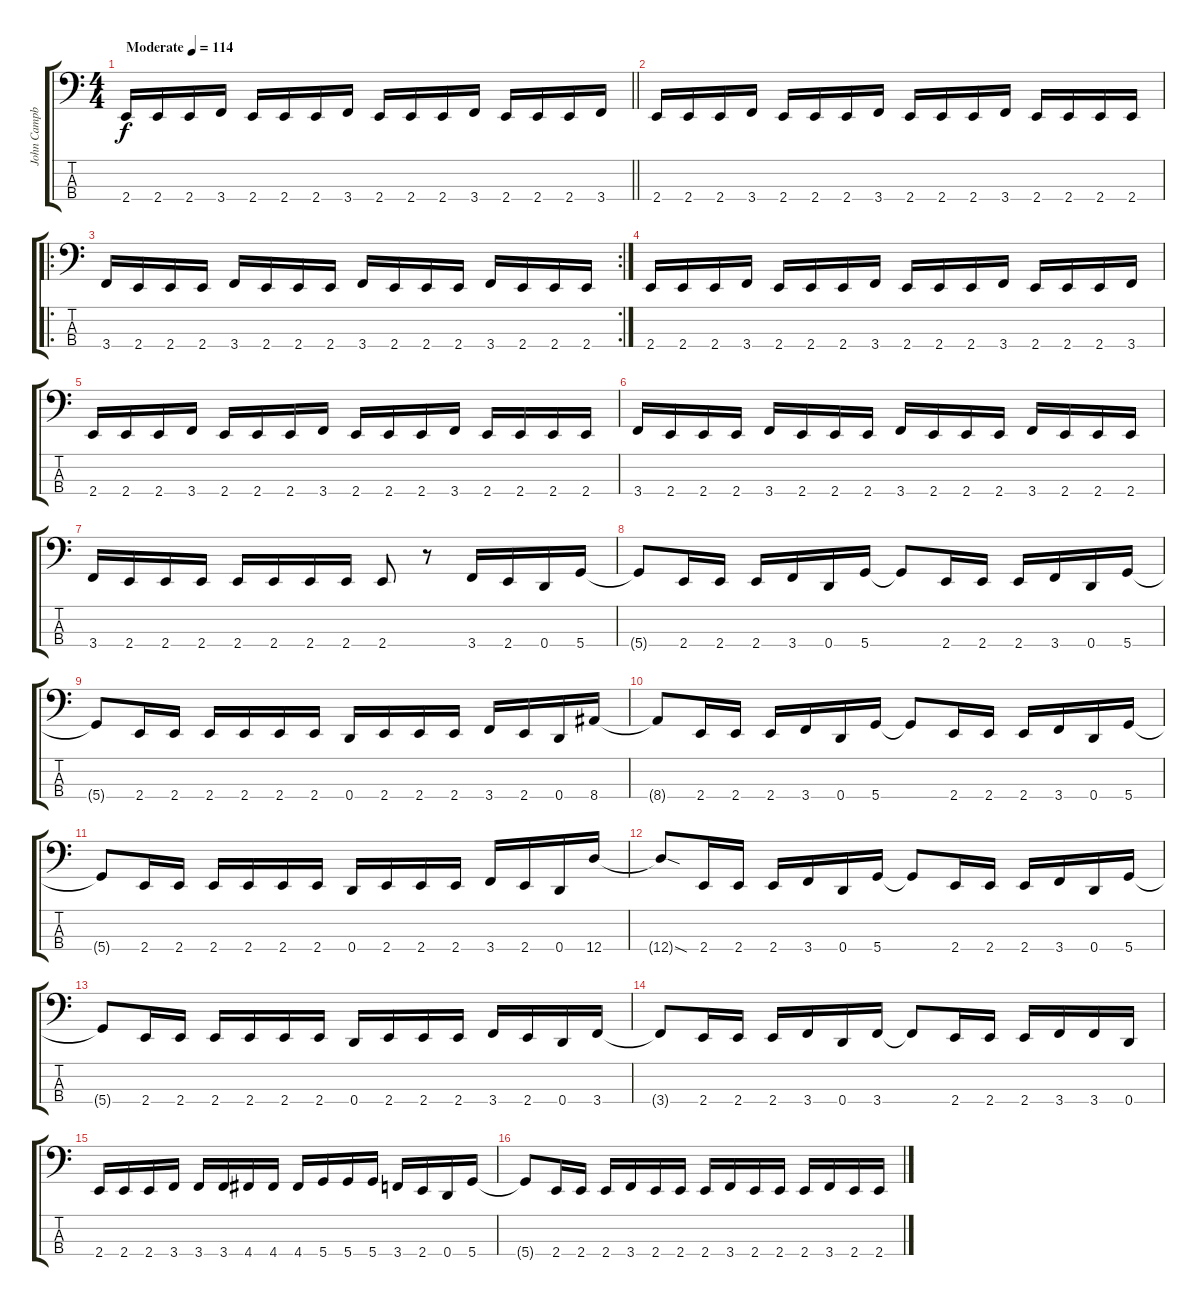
\track ("John Campbell (Bass)" "John Campb") {instrument electricbassfinger}
\staff {score tabs}
\tuning (G2 D2 A1 D1) {hide}
\ts (4 4)
\section ("" "")
\tempo (114 "Moderate")
\clef f4
\barLineRight lightlight
\ks c
2.4.16{dy f instrument electricbassfinger} 2.4.16 2.4.16 3.4.16 2.4.16 2.4.16 2.4.16 3.4.16 2.4.16 2.4.16 2.4.16 3.4.16 2.4.16 2.4.16 2.4.16 3.4.16 |
\section ("" "")
2.4.16 2.4.16 2.4.16 3.4.16 2.4.16 2.4.16 2.4.16 3.4.16 2.4.16 2.4.16 2.4.16 3.4.16 2.4.16 2.4.16 2.4.16 2.4.16 |
\ro
\rc 2
3.4.16 2.4.16 2.4.16 2.4.16 3.4.16 2.4.16 2.4.16 2.4.16 3.4.16 2.4.16 2.4.16 2.4.16 3.4.16 2.4.16 2.4.16 2.4.16 |
2.4.16 2.4.16 2.4.16 3.4.16 2.4.16 2.4.16 2.4.16 3.4.16 2.4.16 2.4.16 2.4.16 3.4.16 2.4.16 2.4.16 2.4.16 3.4.16 |
2.4.16 2.4.16 2.4.16 3.4.16 2.4.16 2.4.16 2.4.16 3.4.16 2.4.16 2.4.16 2.4.16 3.4.16 2.4.16 2.4.16 2.4.16 2.4.16 |
3.4.16 2.4.16 2.4.16 2.4.16 3.4.16 2.4.16 2.4.16 2.4.16 3.4.16 2.4.16 2.4.16 2.4.16 3.4.16 2.4.16 2.4.16 2.4.16 |
3.4.16 2.4.16 2.4.16 2.4.16 2.4.16 2.4.16 2.4.16 2.4.16 2.4.8 r.8 3.4.16 2.4.16 0.4.16 5.4.16 |
5.4{t}.8 2.4.16 2.4.16 2.4.16 3.4.16 0.4.16 5.4.16 5.4{t}.8 2.4.16 2.4.16 2.4.16 3.4.16 0.4.16 5.4.16 |
5.4{t}.8 2.4.16 2.4.16 2.4.16 2.4.16 2.4.16 2.4.16 0.4.16 2.4.16 2.4.16 2.4.16 3.4.16 2.4.16 0.4.16 8.4.16 |
8.4{t}.8 2.4.16 2.4.16 2.4.16 3.4.16 0.4.16 5.4.16 5.4{t}.8 2.4.16 2.4.16 2.4.16 3.4.16 0.4.16 5.4.16 |
5.4{t}.8 2.4.16 2.4.16 2.4.16 2.4.16 2.4.16 2.4.16 0.4.16 2.4.16 2.4.16 2.4.16 3.4.16 2.4.16 0.4.16 12.4.16 |
12.4{sod t}.8 2.4.16 2.4.16 2.4.16 3.4.16 0.4.16 5.4.16 5.4{t}.8 2.4.16 2.4.16 2.4.16 3.4.16 0.4.16 5.4.16 |
5.4{t}.8 2.4.16 2.4.16 2.4.16 2.4.16 2.4.16 2.4.16 0.4.16 2.4.16 2.4.16 2.4.16 3.4.16 2.4.16 0.4.16 3.4.16 |
3.4{t}.8 2.4.16 2.4.16 2.4.16 3.4.16 0.4.16 3.4.16 3.4{t}.8 2.4.16 2.4.16 2.4.16 3.4.16 3.4.16 0.4.16 |
2.4.16 2.4.16 2.4.16 3.4.16 3.4.16 3.4.16 4.4.16 4.4.16 4.4.16 5.4.16 5.4.16 5.4.16 3.4.16 2.4.16 0.4.16 5.4.16 |
5.4{t}.8 2.4.16 2.4.16 2.4.16 3.4.16 2.4.16 2.4.16 2.4.16 3.4.16 2.4.16 2.4.16 2.4.16 3.4.16 2.4.16 2.4.16
